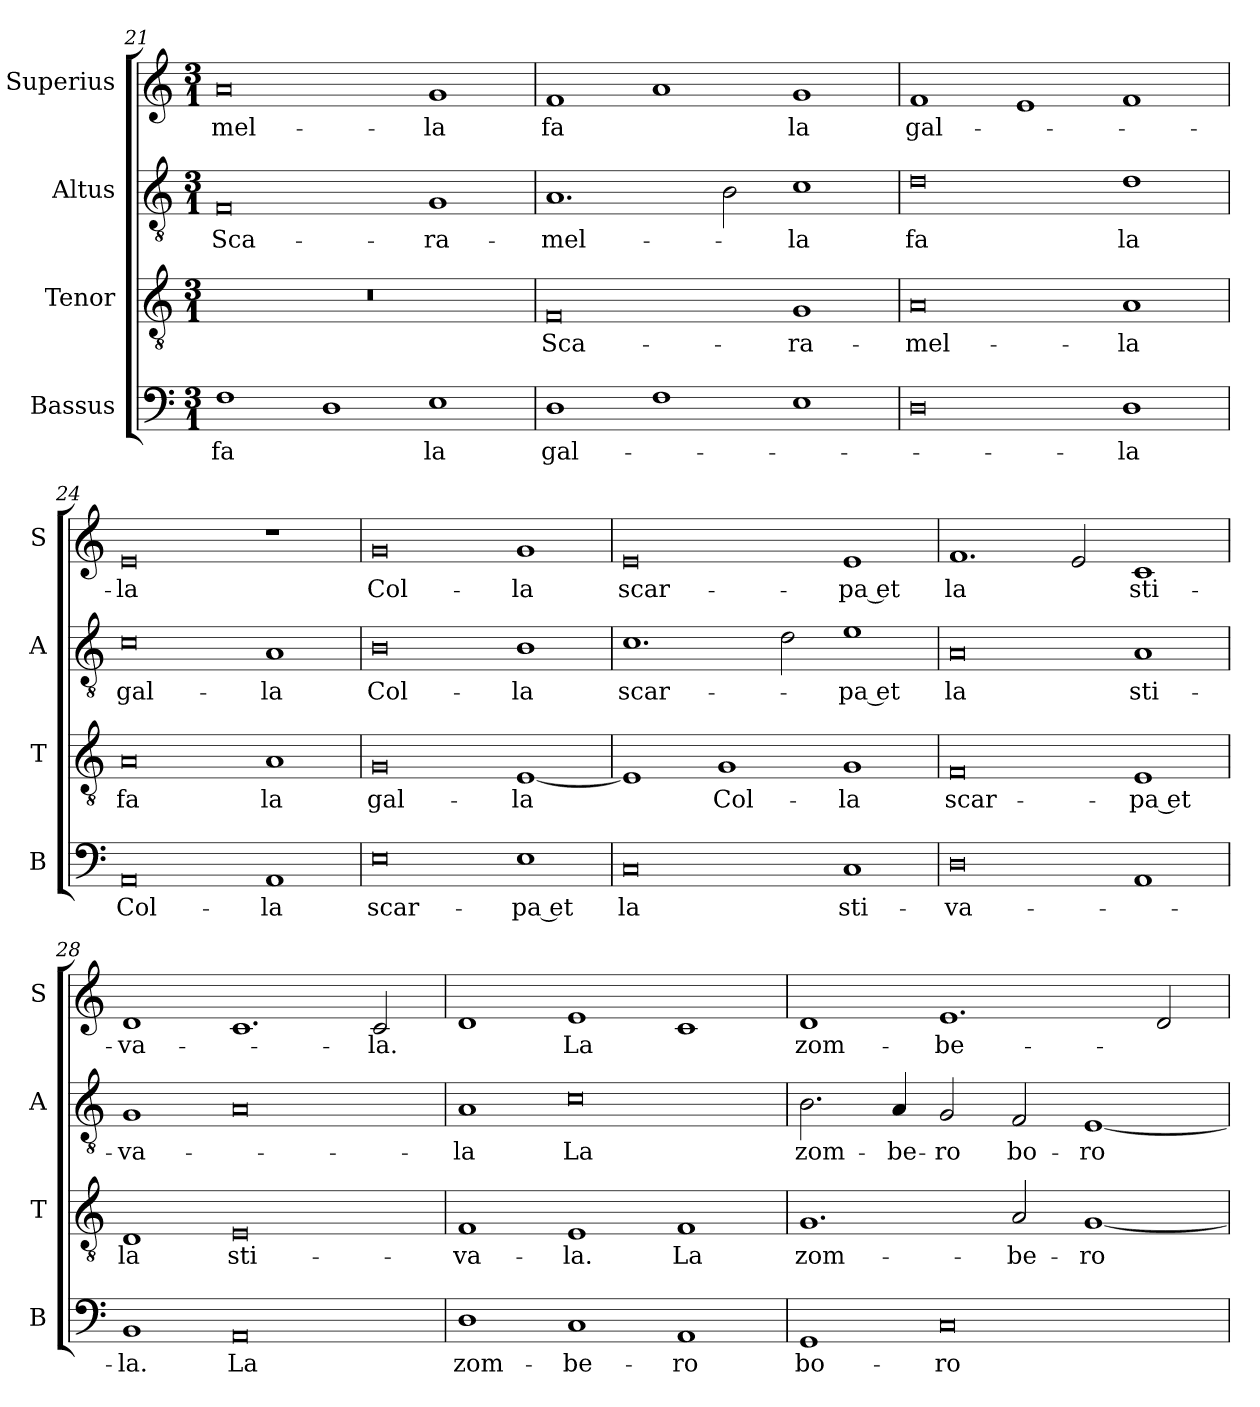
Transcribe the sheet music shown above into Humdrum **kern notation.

**kern	**text	**kern	**text	**kern	**text	**kern	**text
*part4	*part4	*part3	*part3	*part2	*part2	*part1	*part1
*staff4	*staff4	*staff3	*staff3	*staff2	*staff2	*staff1	*staff1
*I"Bassus	*	*I"Tenor	*	*I"Altus	*	*I"Superius	*
*I'B	*	*I'T	*	*I'A	*	*I'S	*
*clefF4	*	*clefGv2	*	*clefGv2	*	*clefG2	*
*k[]	*	*k[]	*	*k[]	*	*k[]	*
*M3/1	*	*M3/1	*	*M3/1	*	*M3/1	*
=21	=21	=21	=21	=21	=21	=21	=21
1F	fa	0.r	.	0F	Sca-	0a	-mel-
1D	.	.	.	.	.	.	.
1E	la	.	.	1G	-ra-	1g	-la
=22	=22	=22	=22	=22	=22	=22	=22
1D	gal-	0F	Sca-	1.A	-mel-	1f	fa
1F	.	.	.	.	.	1a	.
.	.	.	.	2B\	.	.	.
1E	.	1G	-ra-	1c	-la	1g	la
=23	=23	=23	=23	=23	=23	=23	=23
0D	.	0A	-mel-	0d	fa	1f	gal-
.	.	.	.	.	.	1e	.
1D	-la	1A	-la	1d	la	1f	.
=24	=24	=24	=24	=24	=24	=24	=24
0AA	Col-	0A	fa	0c	gal-	0e	-la
1AA	-la	1A	la	1A	-la	1r	.
=25	=25	=25	=25	=25	=25	=25	=25
0E	scar-	0G	gal-	0B	Col-	0g	Col-
1E	-pa et	[1E	-la	1B	-la	1g	-la
=26	=26	=26	=26	=26	=26	=26	=26
0C	la	1E]	.	1.c	scar-	0e	scar-
.	.	1G	Col-	.	.	.	.
.	.	.	.	2d\	.	.	.
1C	sti-	1G	-la	1e	-pa et	1e	-pa et
=27	=27	=27	=27	=27	=27	=27	=27
0D	-va-	0F	scar-	0A	la	1.f	la
.	.	.	.	.	.	2e/	.
1AA	.	1E	-pa et	1A	sti-	1c	sti-
=28	=28	=28	=28	=28	=28	=28	=28
1BB	-la.	1D	la	1G	-va-	1d	-va-
0AA	La	0E	sti-	0A	.	1.c	.
.	.	.	.	.	.	2c/	-la.
=29	=29	=29	=29	=29	=29	=29	=29
1D	zom-	1F	va-	1A	-la	1d	.
1C	-be-	1E	-la.	0c	La	1e	La
1AA	-ro	1F	La	.	.	1c	.
=30	=30	=30	=30	=30	=30	=30	=30
1GG	bo-	1.G	zom-	2.B\	zom-	1d	zom-
.	.	.	.	4A/	-be-	.	.
0C	ro	.	.	2G/	-ro	1.e	-be-
.	.	2A/	-be-	2F/	bo-	.	.
.	.	[1G	-ro	[1E	-ro	.	.
.	.	.	.	.	.	2d/	.
=	=	=	=	=	=	=	=
*-	*-	*-	*-	*-	*-	*-	*-
